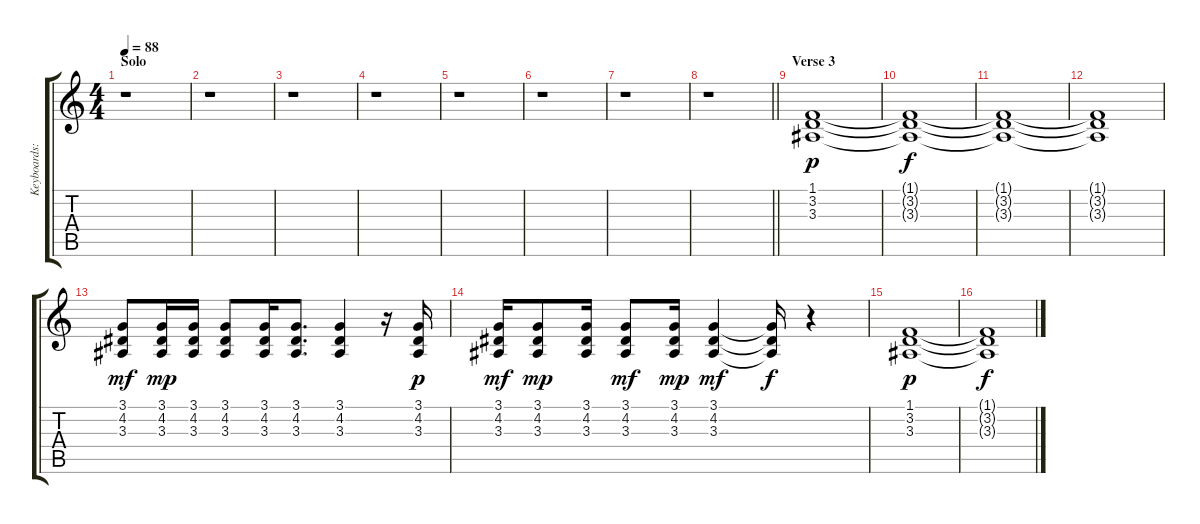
\track ("Keyboards: Earl Van Dyke" "Keyboards:") {instrument pad2warm}
\staff {score tabs}
\tuning (E4 B3 G3 D3 A2 E2) {hide}
\ts (4 4)
\section ("" "Solo")
\tempo 88
\clef g2
\ks c
r.1{dy mf} |
r.1 |
r.1 |
r.1 |
r.1 |
r.1 |
r.1 |
\barLineRight lightlight
r.1 |
\section ("" "Verse 3")
(1.1 3.2 3.3).1{dy p instrument pad2warm} |
(1.1{t} 3.2{t} 3.3{t}).1{dy f} |
(1.1{t} 3.2{t} 3.3{t}).1 |
(1.1{t} 3.2{t} 3.3{t}).1 |
(3.1 4.2 3.3).8{dy mf instrument electricpiano1} (3.1 4.2 3.3).16{dy mp} (3.1 4.2 3.3).16 (3.1 4.2 3.3).8 (3.1 4.2 3.3).16 (3.1 4.2 3.3).8{d} (3.1 4.2 3.3).4 r.16 (3.1 4.2 3.3).16{dy p} |
(3.1 4.2 3.3).16{dy mf} (3.1 4.2 3.3).8{dy mp} (3.1 4.2 3.3).16 (3.1 4.2 3.3).8{dy mf} (3.1 4.2 3.3).16{dy mp} (3.1 4.2 3.3).4{dy mf} (3.1{t} 4.2{t} 3.3{t}).16{dy f} r.4 |
(1.1 3.2 3.3).1{dy p instrument pad2warm} |
(1.1{t} 3.2{t} 3.3{t}).1{dy f}
